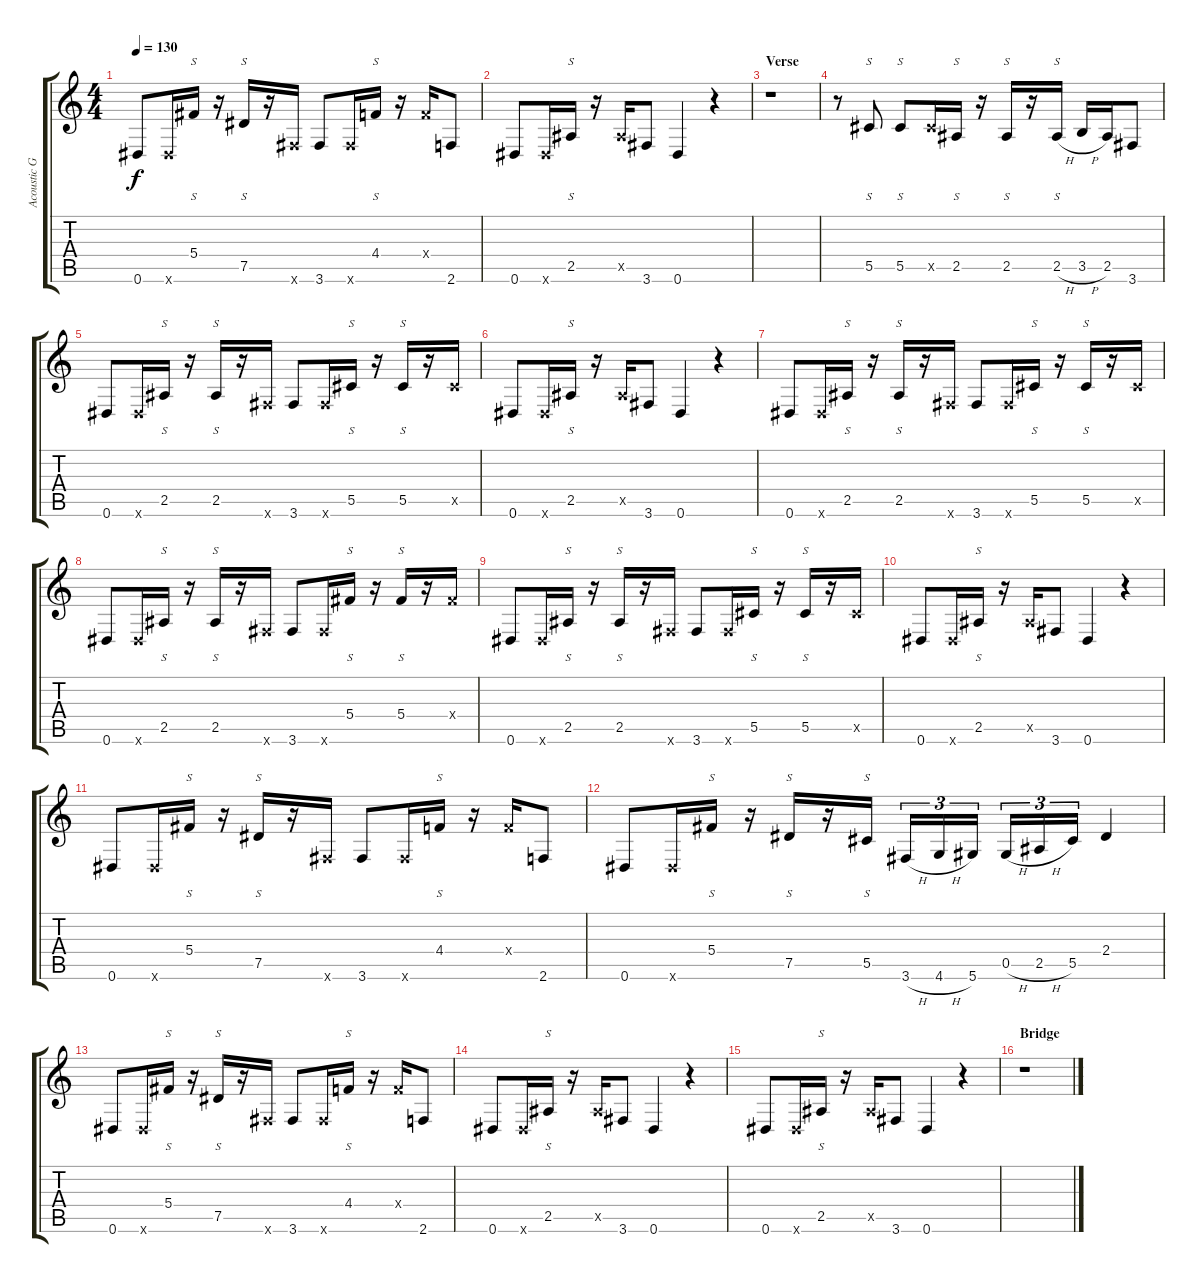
\track ("Acoustic Guitar" "Acoustic G") {instrument acousticguitarsteel}
\staff {score tabs}
\tuning (Eb4 Bb3 Gb3 Db3 Ab2 Eb2) {hide}
\ts (4 4)
\tempo 130
\clef g2
\ks c
0.6.8{dy f} 0.6{x}.16 5.4.16{s} r.16 7.5.16{s} r.16 3.6{x}.16 3.6.8 3.6{x}.16 4.4.16{s} r.16 4.4{x}.16 2.6.8 |
0.6.8 0.6{x}.16 2.5.16{s} r.16 2.5{x}.16 3.6.8 0.6.4 r.4 |
\section ("" "Verse")
r.1 |
r.8 5.5.8{s} 5.5.8{s} 5.5{x}.16 2.5.16{s} r.16 2.5.16{s} r.16 2.5{h}.16{s} 3.5{h}.16 2.5.16 3.6.8 |
0.6.8 0.6{x}.16 2.5.16{s} r.16 2.5.16{s} r.16 3.6{x}.16 3.6.8 3.6{x}.16 5.5.16{s} r.16 5.5.16{s} r.16 5.5{x}.16 |
0.6.8 0.6{x}.16 2.5.16{s} r.16 2.5{x}.16 3.6.8 0.6.4 r.4 |
0.6.8 0.6{x}.16 2.5.16{s} r.16 2.5.16{s} r.16 3.6{x}.16 3.6.8 3.6{x}.16 5.5.16{s} r.16 5.5.16{s} r.16 5.5{x}.16 |
0.6.8 0.6{x}.16 2.5.16{s} r.16 2.5.16{s} r.16 3.6{x}.16 3.6.8 3.6{x}.16 5.4.16{s} r.16 5.4.16{s} r.16 5.4{x}.16 |
0.6.8 0.6{x}.16 2.5.16{s} r.16 2.5.16{s} r.16 3.6{x}.16 3.6.8 3.6{x}.16 5.5.16{s} r.16 5.5.16{s} r.16 5.5{x}.16 |
0.6.8 0.6{x}.16 2.5.16{s} r.16 2.5{x}.16 3.6.8 0.6.4 r.4 |
0.6.8 0.6{x}.16 5.4.16{s} r.16 7.5.16{s} r.16 3.6{x}.16 3.6.8 3.6{x}.16 4.4.16{s} r.16 4.4{x}.16 2.6.8 |
0.6.8 0.6{x}.16 5.4.16{s} r.16 7.5.16{s} r.16 5.5.16{s} 3.6{h}.16{tu (3 2)} 4.6{h}.16{tu (3 2)} 5.6.16{tu (3 2)} 0.5{h}.16{tu (3 2)} 2.5{h}.16{tu (3 2)} 5.5.16{tu (3 2)} 2.4.4 |
0.6.8 0.6{x}.16 5.4.16{s} r.16 7.5.16{s} r.16 3.6{x}.16 3.6.8 3.6{x}.16 4.4.16{s} r.16 4.4{x}.16 2.6.8 |
0.6.8 0.6{x}.16 2.5.16{s} r.16 2.5{x}.16 3.6.8 0.6.4 r.4 |
0.6.8 0.6{x}.16 2.5.16{s} r.16 2.5{x}.16 3.6.8 0.6.4 r.4 |
\section ("" "Bridge")
r.1
